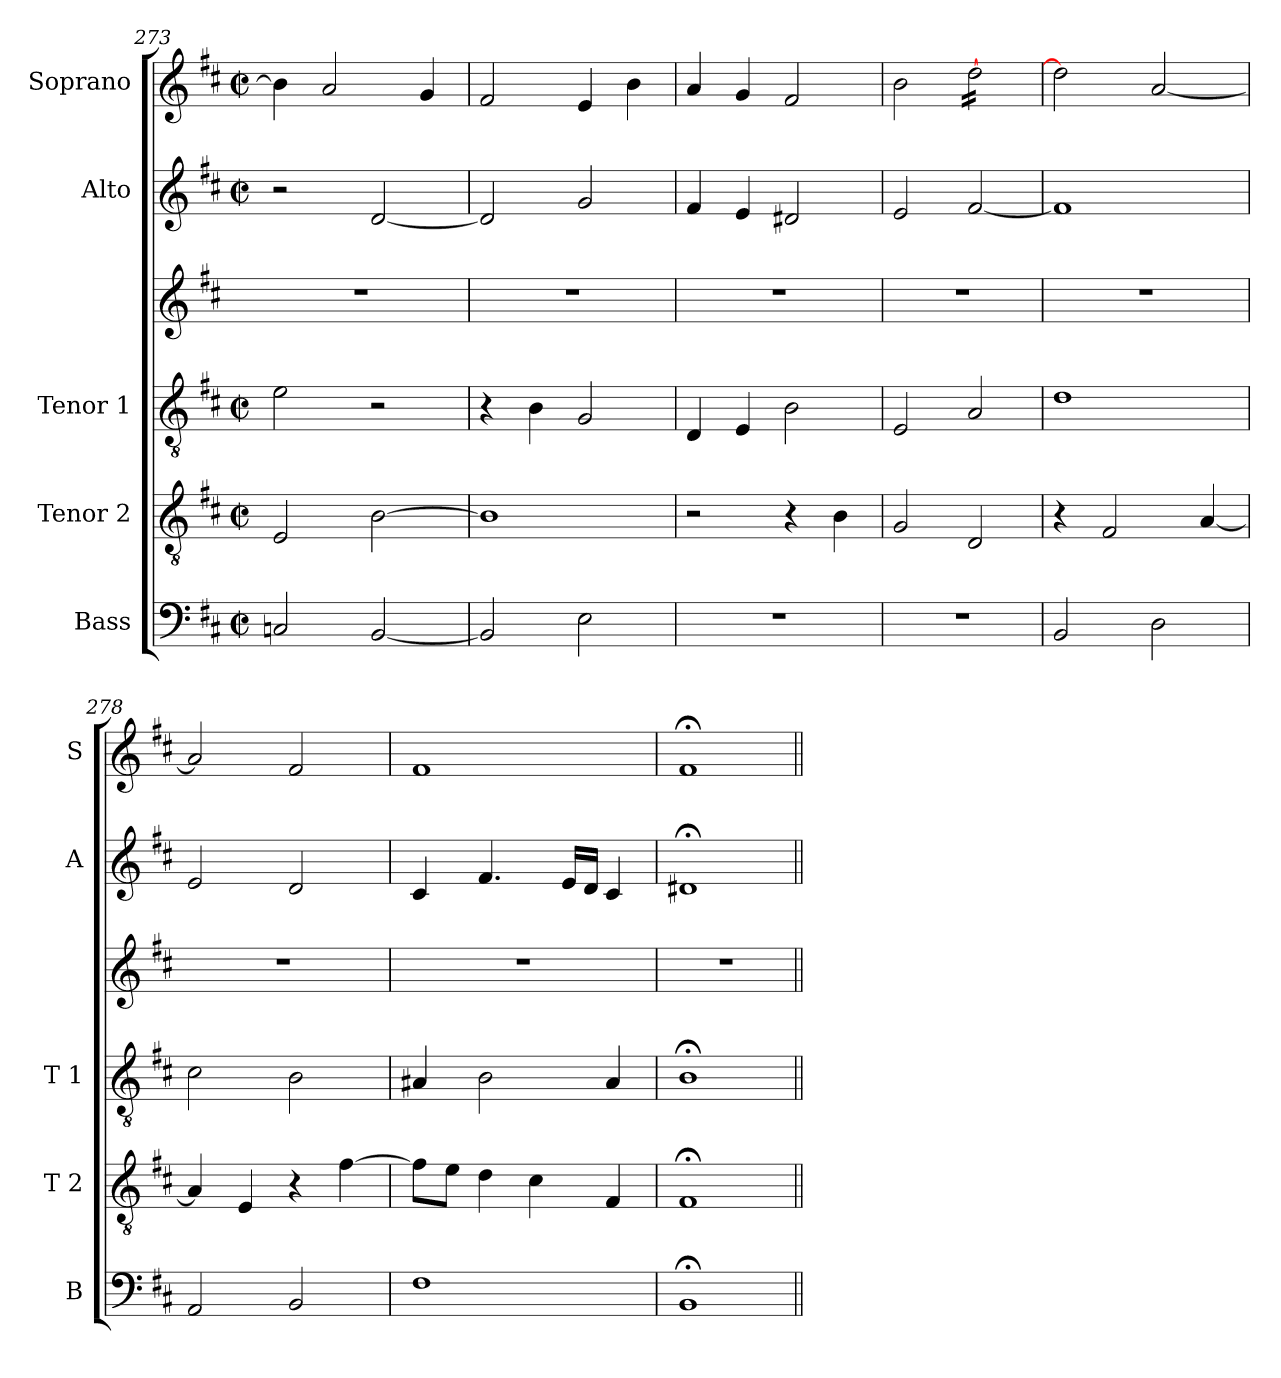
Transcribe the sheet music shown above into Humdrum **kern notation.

**kern	**kern	**kern	**kern	**kern	**kern
*part6	*part5	*part4	*part3	*part2	*part1
*staff6	*staff5	*staff4	*staff3	*staff2	*staff1
*I"Bass	*I"Tenor 2	*I"Tenor 1	*	*I"Alto	*I"Soprano
*I'B	*I'T 2	*I'T 1	*	*I'A	*I'S
*clefF4	*clefGv2	*clefGv2	*clefG2	*clefG2	*clefG2
*k[f#c#]	*k[f#c#]	*k[f#c#]	*k[f#c#]	*k[f#c#]	*k[f#c#]
*D:	*D:	*D:	*D:	*D:	*D:
*M2/2	*M2/2	*M2/2	*	*M2/2	*M2/2
*met(c|)	*met(c|)	*met(c|)	*	*met(c|)	*met(c|)
=273	=273	=273	=273	=273	=273
2Cn/	2E/	2e\	1r	2r	4b\]
.	.	.	.	.	2a/
[<2BB/	[>2B\	2r	.	[<2d/	.
.	.	.	.	.	4g/
=274	=274	=274	=274	=274	=274
2BB/]	1B]	4r	1r	2d/]	2f#/
.	.	4B\	.	.	.
2E\	.	2G/	.	2g/	4e/
.	.	.	.	.	4b\
=275	=275	=275	=275	=275	=275
1r	2r	4D/	1r	4f#/	4a/
.	.	4E/	.	4e/	4g/
.	4r	2B\	.	2d#X/	2f#/
.	4B\	.	.	.	.
=276	=276	=276	=276	=276	=276
1r	2G/	2E/	1r	2e/	2b\
*	*	*	*	*	*tremolo
.	2D/	2A/	.	[<2f#/	[<16dd\LL
.	.	.	.	.	16dd\
.	.	.	.	.	16dd\
.	.	.	.	.	16dd\
.	.	.	.	.	16dd\
.	.	.	.	.	16dd\
.	.	.	.	.	16dd\
.	.	.	.	.	16dd\JJ
*	*	*	*	*	*Xtremolo
!!LO:LB:g=z
=277	=277	=277	=277	=277	=277
2BB/	4r	1d	1r	1f#]	2dd\]
.	2F#/	.	.	.	.
2D\	.	.	.	.	[<2a/
.	[<4A/	.	.	.	.
=278	=278	=278	=278	=278	=278
2AA/	4A/]	2c#\	1r	2e/	2a/]
.	4E/	.	.	.	.
2BB/	4r	2B\	.	2d/	2f#/
.	[>4f#\	.	.	.	.
=279	=279	=279	=279	=279	=279
1F#	8f#\L]	4A#X/	1r	4c#/	1f#
.	8e\J	.	.	.	.
.	4d\	2B\	.	4.f#/	.
.	4c#\	.	.	.	.
.	.	.	.	16e/LL	.
.	.	.	.	16d/JJ	.
.	4F#/	4A#/	.	4c#/	.
=280	=280	=280	=280	=280	=280
1BB;	1F#;	1B;<	1r	1d#X;	1f#;
=||	=||	=||	=||	=||	=||
*-	*-	*-	*-	*-	*-
